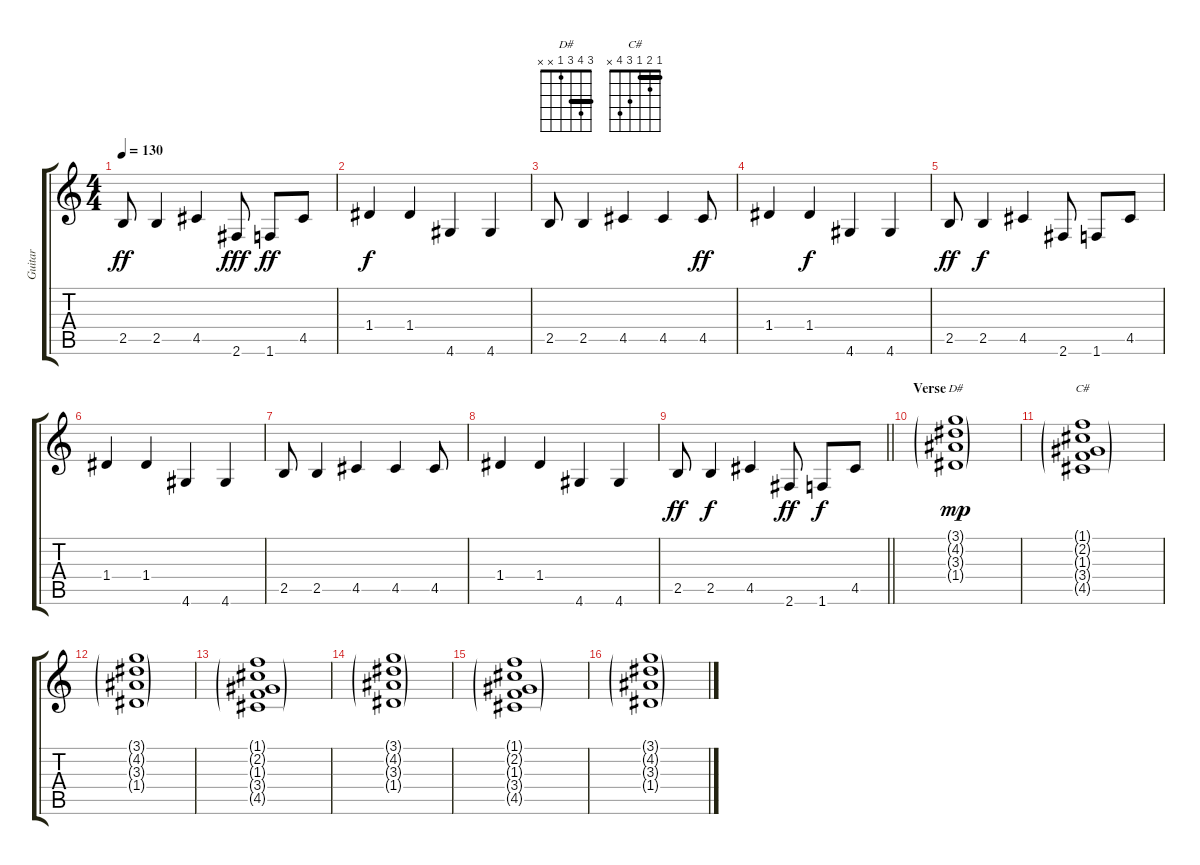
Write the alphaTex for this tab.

\track ("Guitar" "Guitar") {instrument distortionguitar}
\staff {score tabs}
\tuning (E4 B3 G3 D3 A2 E2) {hide}
\chord ("D#" 3 4 3 1 x x) {barre 3}
\chord ("C#" 1 2 1 3 4 x) {barre 1}
\ts (4 4)
\tempo 130
\clef g2
\ks c
2.5.8{dy ff} 2.5.4 4.5.4 2.6.8{dy fff} 1.6.8{dy ff} 4.5.8 |
1.4.4{dy f} 1.4.4 4.6.4 4.6.4 |
2.5.8 2.5.4 4.5.4 4.5.4 4.5.8{dy ff} |
1.4.4 1.4.4{dy f} 4.6.4 4.6.4 |
2.5.8{dy ff} 2.5.4{dy f} 4.5.4 2.6.8 1.6.8 4.5.8 |
1.4.4 1.4.4 4.6.4 4.6.4 |
2.5.8 2.5.4 4.5.4 4.5.4 4.5.8 |
1.4.4 1.4.4 4.6.4 4.6.4 |
\barLineRight lightlight
2.5.8{dy ff} 2.5.4{dy f} 4.5.4 2.6.8{dy ff} 1.6.8{dy f} 4.5.8 |
\section ("" "Verse")
(3.1{g} 4.2{g} 3.3{g} 1.4{g}).1{ch "D#" dy mp instrument acousticguitarsteel} |
(1.1{g} 2.2{g} 1.3{g} 3.4{g} 4.5{g}).1{ch "C#"} |
(3.1{g} 4.2{g} 3.3{g} 1.4{g}).1 |
(1.1{g} 2.2{g} 1.3{g} 3.4{g} 4.5{g}).1 |
(3.1{g} 4.2{g} 3.3{g} 1.4{g}).1 |
(1.1{g} 2.2{g} 1.3{g} 3.4{g} 4.5{g}).1 |
(3.1{g} 4.2{g} 3.3{g} 1.4{g}).1
